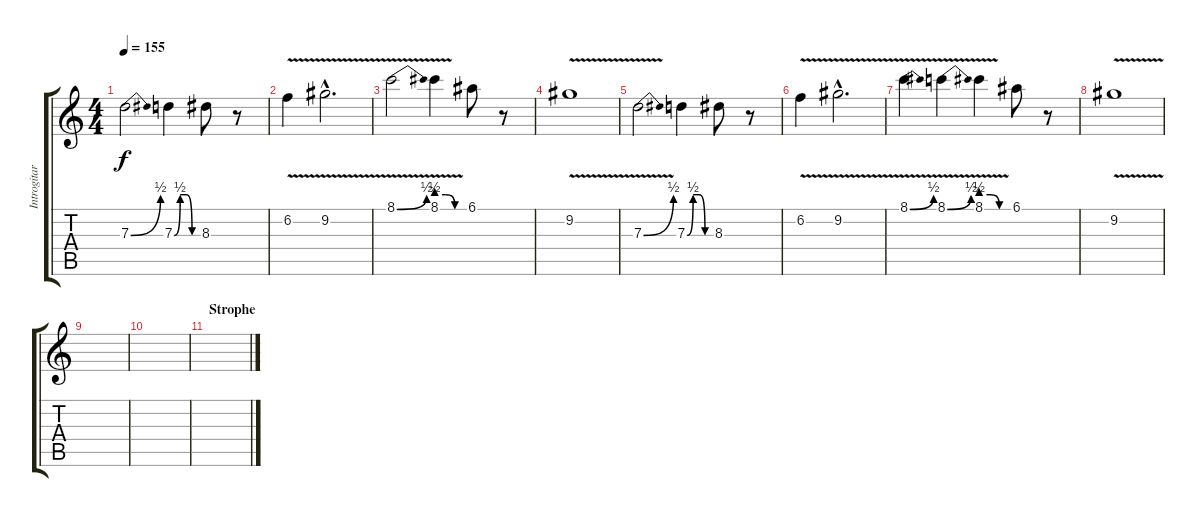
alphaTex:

\track ("Introgitarre" "Introgitar") {instrument acousticguitarsteel}
\staff {score tabs}
\tuning (E4 B3 G3 D3 A2 E2) {hide}
\ts (4 4)
\tempo 155
\clef g2
\ks c
7.3{be (bend 0 0 60 2)}.2{dy f instrument acousticguitarsteel} 7.3{be (custom 0 0 15 2 30 2 45 0 60 0)}.4 8.3.8 r.8 |
6.2{v}.4 9.2{v hac}.2{d} |
8.1{be (bend 0 0 60 2) v}.2 8.1{be (custom 0 2 20 2 40 0 60 0) v}.4 6.1.8 r.8 |
9.2{v}.1 |
7.3{be (bend 0 0 60 2) v}.2 7.3{be (custom 0 0 15 2 30 2 45 0 60 0)}.4 8.3.8 r.8 |
6.2{v}.4 9.2{v hac}.2{d} |
8.1{be (bend 0 0 60 2) v}.4 8.1{be (bend 0 0 60 2) v}.4 8.1{be (custom 0 2 20 2 40 0 60 0) v}.4 6.1.8 r.8 |
9.2{v}.1 |
|
|
\section ("" "Strophe")
